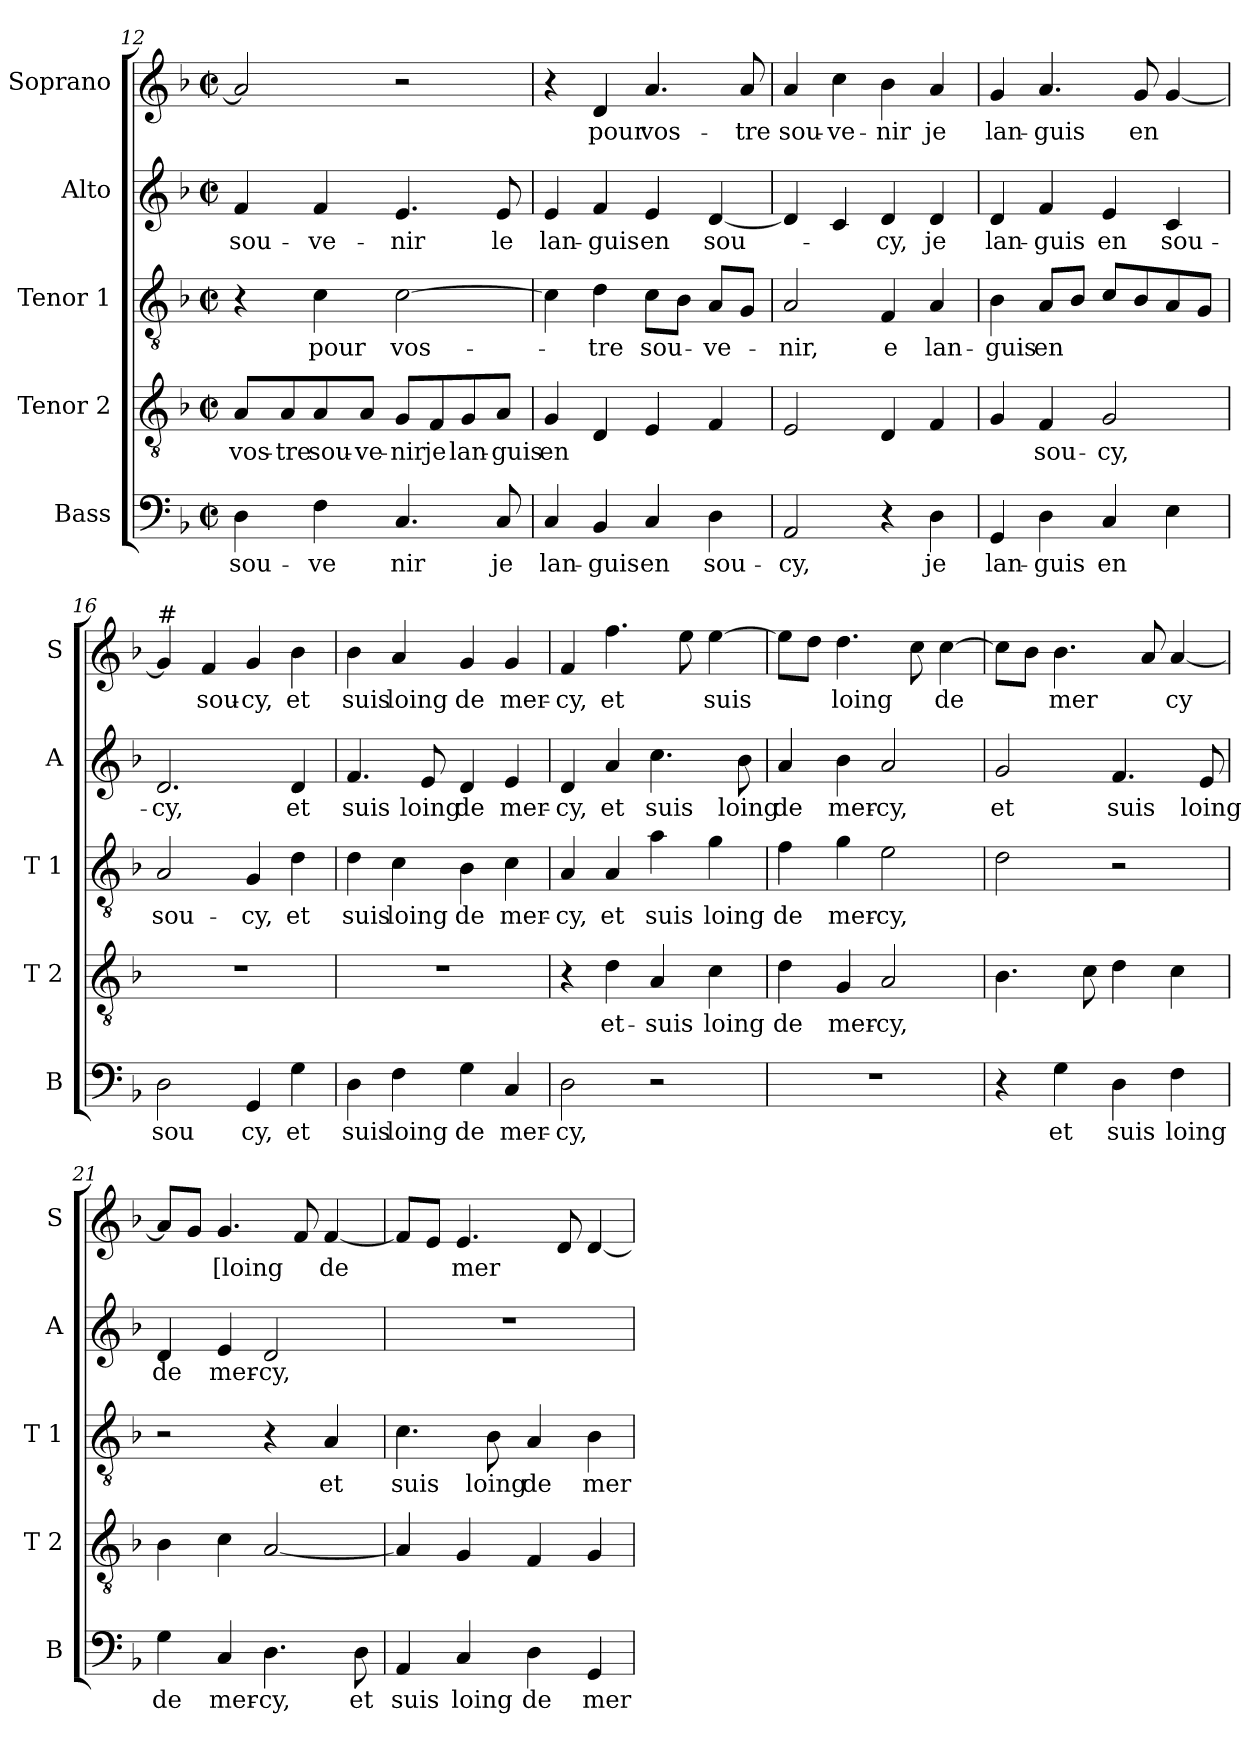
**kern	**text	**kern	**text	**kern	**text	**kern	**text	**kern	**text
*part5	*part5	*part4	*part4	*part3	*part3	*part2	*part2	*part1	*part1
*staff5	*staff5	*staff4	*staff4	*staff3	*staff3	*staff2	*staff2	*staff1	*staff1
*I"Bass	*	*I"Tenor 2	*	*I"Tenor 1	*	*I"Alto	*	*I"Soprano	*
*I'B	*	*I'T 2	*	*I'T 1	*	*I'A	*	*I'S	*
*clefF4	*	*clefGv2	*	*clefGv2	*	*clefG2	*	*clefG2	*
*k[b-]	*	*k[b-]	*	*k[b-]	*	*k[b-]	*	*k[b-]	*
*F:	*	*F:	*	*F:	*	*F:	*	*F:	*
*M2/2	*	*M2/2	*	*M2/2	*	*M2/2	*	*M2/2	*
*met(c|)	*	*met(c|)	*	*met(c|)	*	*met(c|)	*	*met(c|)	*
=12	=12	=12	=12	=12	=12	=12	=12	=12	=12
4D\	sou-	8A/L	vos-	4r	.	4f/	sou-	2a/]	.
.	.	8A/	-tre	.	.	.	.	.	.
4F\	-ve	8A/	sou-	4c\	pour	4f/	-ve-	.	.
.	.	8A/J	-ve-	.	.	.	.	.	.
4.C/	nir	8G/L	-nir	[2c\	vos-	4.e/	-nir	2r	.
.	.	8F/	je	.	.	.	.	.	.
.	.	8G/	lan-	.	.	.	.	.	.
8C/	je	8A/J	-guis	.	.	8e/	le	.	.
=13	=13	=13	=13	=13	=13	=13	=13	=13	=13
4C/	lan-	4G/	en	4c\]	.	4e/	lan-	4r	.
4BB-/	-guis	4D/	.	4d\	-tre	4f/	-guis	4d/	pour
4C/	en	4E/	.	8c\L	sou-	4e/	en	4.a/	vos-
.	.	.	.	8B-\J	.	.	.	.	.
4D\	sou-	4F/	.	8A/L	-ve-	[4d/	sou-	.	.
.	.	.	.	8G/J	.	.	.	8a/	-tre
=14	=14	=14	=14	=14	=14	=14	=14	=14	=14
2AA/	-cy,	2E/	.	2A/	-nir,	4d/]	.	4a/	sou-
.	.	.	.	.	.	4c/	.	4cc\	-ve-
4r	.	4D/	.	4F/	e	4d/	-cy,	4b-\	-nir
4D\	je	4F/	.	4A/	lan-	4d/	je	4a/	je
=15	=15	=15	=15	=15	=15	=15	=15	=15	=15
4GG/	lan-	4G/	.	4B-\	-guis	4d/	lan-	4g/	lan-
4D\	-guis	4F/	sou-	8A/L	en	4f/	-guis	4.a/	-guis
.	.	.	.	8B-/J	.	.	.	.	.
4C/	en	2G/	-cy,	8c/L	.	4e/	en	.	.
.	.	.	.	8B-/	.	.	.	8g/	en
4E\	.	.	.	8A/	.	4c/	sou-	[4g/	.
.	.	.	.	8G/J	.	.	.	.	.
!!LO:LB:g=z
=16	=16	=16	=16	=16	=16	=16	=16	=16	=16
!	!	!	!	!	!	!	!	!LO:TX:a:t=#	!
2D\	sou	1r	.	2A/	sou-	2.d/	-cy,	4g/]	.
.	.	.	.	.	.	.	.	4f/	sou-
4GG/	cy,	.	.	4G/	-cy,	.	.	4g/	-cy,
4G\	et	.	.	4d\	et	4d/	et	4b-\	et
=17	=17	=17	=17	=17	=17	=17	=17	=17	=17
4D\	suis	1r	.	4d\	suis	4.f/	suis	4b-\	suis
4F\	loing	.	.	4c\	loing	.	.	4a/	loing
.	.	.	.	.	.	8e/	loing	.	.
4G\	de	.	.	4B-\	de	4d/	de	4g/	de
4C/	mer-	.	.	4c\	mer-	4e/	mer-	4g/	mer-
=18	=18	=18	=18	=18	=18	=18	=18	=18	=18
2D\	-cy,	4r	.	4A/	-cy,	4d/	-cy,	4f/	-cy,
.	.	4d\	et-	4A/	et	4a/	et	4.ff\	et
2r	.	4A/	-suis	4a\	suis	4.cc\	suis	.	.
.	.	.	.	.	.	.	.	8ee\	.
.	.	4c\	loing	4g\	loing	.	.	[4ee\	suis
.	.	.	.	.	.	8b-\	loing	.	.
=19	=19	=19	=19	=19	=19	=19	=19	=19	=19
1r	.	4d\	de	4f\	de	4a/	de	8ee\L]	.
.	.	.	.	.	.	.	.	8dd\J	.
.	.	4G/	mer-	4g\	mer-	4b-\	mer-	4.dd\	loing
.	.	2A/	-cy,	2e\	-cy,	2a/	-cy,	.	.
.	.	.	.	.	.	.	.	8cc\	.
.	.	.	.	.	.	.	.	[4cc\	de
=20	=20	=20	=20	=20	=20	=20	=20	=20	=20
4r	.	4.B-\	.	2d\	.	2g/	et	8cc\L]	.
.	.	.	.	.	.	.	.	8b-\J	.
4G\	et	.	.	.	.	.	.	4.b-\	mer
.	.	8c\	.	.	.	.	.	.	.
4D\	suis	4d\	.	2r	.	4.f/	suis	.	.
.	.	.	.	.	.	.	.	8a/	.
4F\	loing	4c\	.	.	.	.	.	[4a/	cy
.	.	.	.	.	.	8e/	loing	.	.
=21	=21	=21	=21	=21	=21	=21	=21	=21	=21
4G\	de	4B-\	.	2r	.	4d/	de	8a/L]	.
.	.	.	.	.	.	.	.	8g/J	.
4C/	mer-	4c\	.	.	.	4e/	mer-	4.g/	[loing
4.D\	-cy,	[2A/	.	4r	.	2d/	-cy,	.	.
.	.	.	.	.	.	.	.	8f/	.
.	.	.	.	4A/	et	.	.	[4f/	de
8D\	et	.	.	.	.	.	.	.	.
!!LO:LB:g=z
=22	=22	=22	=22	=22	=22	=22	=22	=22	=22
4AA/	suis	4A/]	.	4.c\	suis	1r	.	8f/L]	.
.	.	.	.	.	.	.	.	8e/J	.
4C/	loing	4G/	.	.	.	.	.	4.e/	mer
.	.	.	.	8B-\	loing	.	.	.	.
4D\	de	4F/	.	4A/	de	.	.	.	.
.	.	.	.	.	.	.	.	8d/	.
4GG/	mer-	4G/	.	4B-\	mer-	.	.	[4d/	.
=	=	=	=	=	=	=	=	=	=
*-	*-	*-	*-	*-	*-	*-	*-	*-	*-
